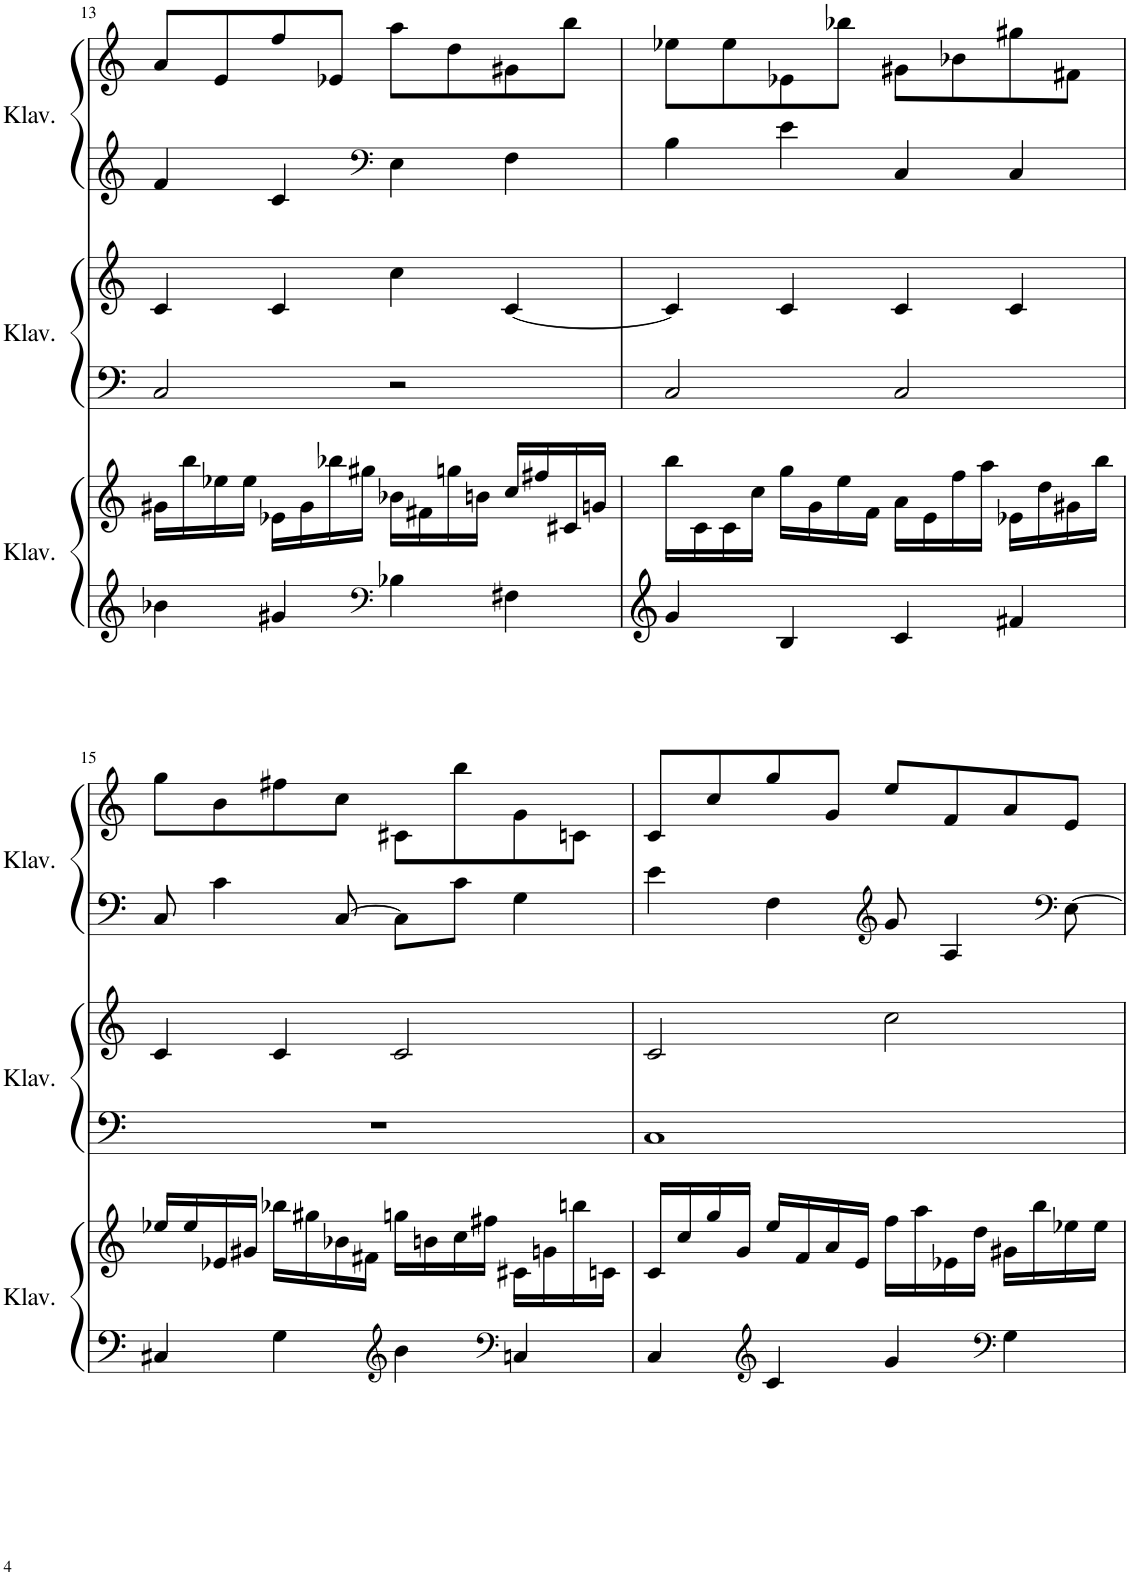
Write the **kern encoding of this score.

**kern	**kern	**kern	**kern	**kern	**kern
*part3	*part3	*part2	*part2	*part1	*part1
*staff6	*staff5	*staff4	*staff3	*staff2	*staff1
*I"Klavier	*	*I"Klavier	*	*I"Klavier	*
*I'Klav.	*	*I'Klav.	*	*I'Klav.	*
!!LO:PB:g=z
*clefF4	*clefG2	*clefF4	*clefG2	*clefG2	*clefG2
*k[]	*k[]	*k[]	*k[]	*k[]	*k[]
*M4/4	*M4/4	*M4/4	*M4/4	*M4/4	*M4/4
=13	=13	=13	=13	=13	=13
4b-X\	16g#X\LL	2C/	4c/	4f/	8a/L
.	16bb\	.	.	.	.
.	16ee-X\	.	.	.	8e/
.	16ee-\JJ	.	.	.	.
4g#X/	16e-X\LL	.	4c/	4c/	8ff/
.	16g#\	.	.	.	.
.	16bb-X\	.	.	.	8e-X/J
.	16gg#X\JJ	.	.	.	.
*clefF4	*	*	*	*clefF4	*
4B-X\	16b-X\LL	2r	4cc\	4E\	8aa\L
.	16f#X\	.	.	.	.
.	16ggn\	.	.	.	8dd\
.	16bn\JJ	.	.	.	.
4F#X\	16cc/LL	.	[4c/	4F\	8g#X\
.	16ff#X/	.	.	.	.
.	16c#X/	.	.	.	8bb\J
.	16gn/JJ	.	.	.	.
=14	=14	=14	=14	=14	=14
4g/	16bb\LL	2C/	4c/]	4B\	8ee-X\L
.	16c\	.	.	.	.
.	16c\	.	.	.	8ee-\
.	16cc\JJ	.	.	.	.
4B/	16gg\LL	.	4c/	4e\	8e-X\
.	16g\	.	.	.	.
.	16ee\	.	.	.	8bb-X\J
.	16f\JJ	.	.	.	.
4c/	16a\LL	2C/	4c/	4C/	8g#X\L
.	16e\	.	.	.	.
.	16ff\	.	.	.	8b-X\
.	16aa\JJ	.	.	.	.
4f#X/	16e-X\LL	.	4c/	4C/	8gg#X\
.	16dd\	.	.	.	.
.	16g#X\	.	.	.	8f#X\J
.	16bb\JJ	.	.	.	.
!!LO:LB:g=z
=15	=15	=15	=15	=15	=15
4C#X/	16ee-X/LL	1r	4c/	8C/	8gg\L
.	16ee-/	.	.	.	.
.	16e-X/	.	.	4c\	8b\
.	16g#X/JJ	.	.	.	.
4G\	16bb-X\LL	.	4c/	.	8ff#X\
.	16gg#X\	.	.	.	.
.	16b-X\	.	.	[8C/	8cc\J
.	16f#X\JJ	.	.	.	.
*clefG2	*	*	*	*	*
4b\	16ggn\LL	.	2c/	8C\L]	8c#X\L
.	16bn\	.	.	.	.
.	16cc\	.	.	8c\J	8bb\
.	16ff#X\JJ	.	.	.	.
*clefF4	*	*	*	*	*
4Cn/	16c#X\LL	.	.	4G\	8g\
.	16gn\	.	.	.	.
.	16bbn\	.	.	.	8cn\J
.	16cn\JJ	.	.	.	.
=16	=16	=16	=16	=16	=16
4C/	16c/LL	1C	2c/	4e\	8c/L
.	16cc/	.	.	.	.
.	16gg/	.	.	.	8cc/
.	16g/JJ	.	.	.	.
*clefG2	*	*	*	*	*
4c/	16ee/LL	.	.	4F\	8gg/
.	16f/	.	.	.	.
.	16a/	.	.	.	8g/J
.	16e/JJ	.	.	.	.
*	*	*	*	*clefG2	*
4g/	16ff\LL	.	2cc\	8g/	8ee/L
.	16aa\	.	.	.	.
.	16e-X\	.	.	4A/	8f/
.	16dd\JJ	.	.	.	.
*clefF4	*	*	*	*	*
4G\	16g#X\LL	.	.	.	8a/
.	16bb\	.	.	.	.
*	*	*	*	*clefF4	*
.	16ee-X\	.	.	[8E\	8e/J
.	16ee-\JJ	.	.	.	.
=	=	=	=	=	=
*-	*-	*-	*-	*-	*-
